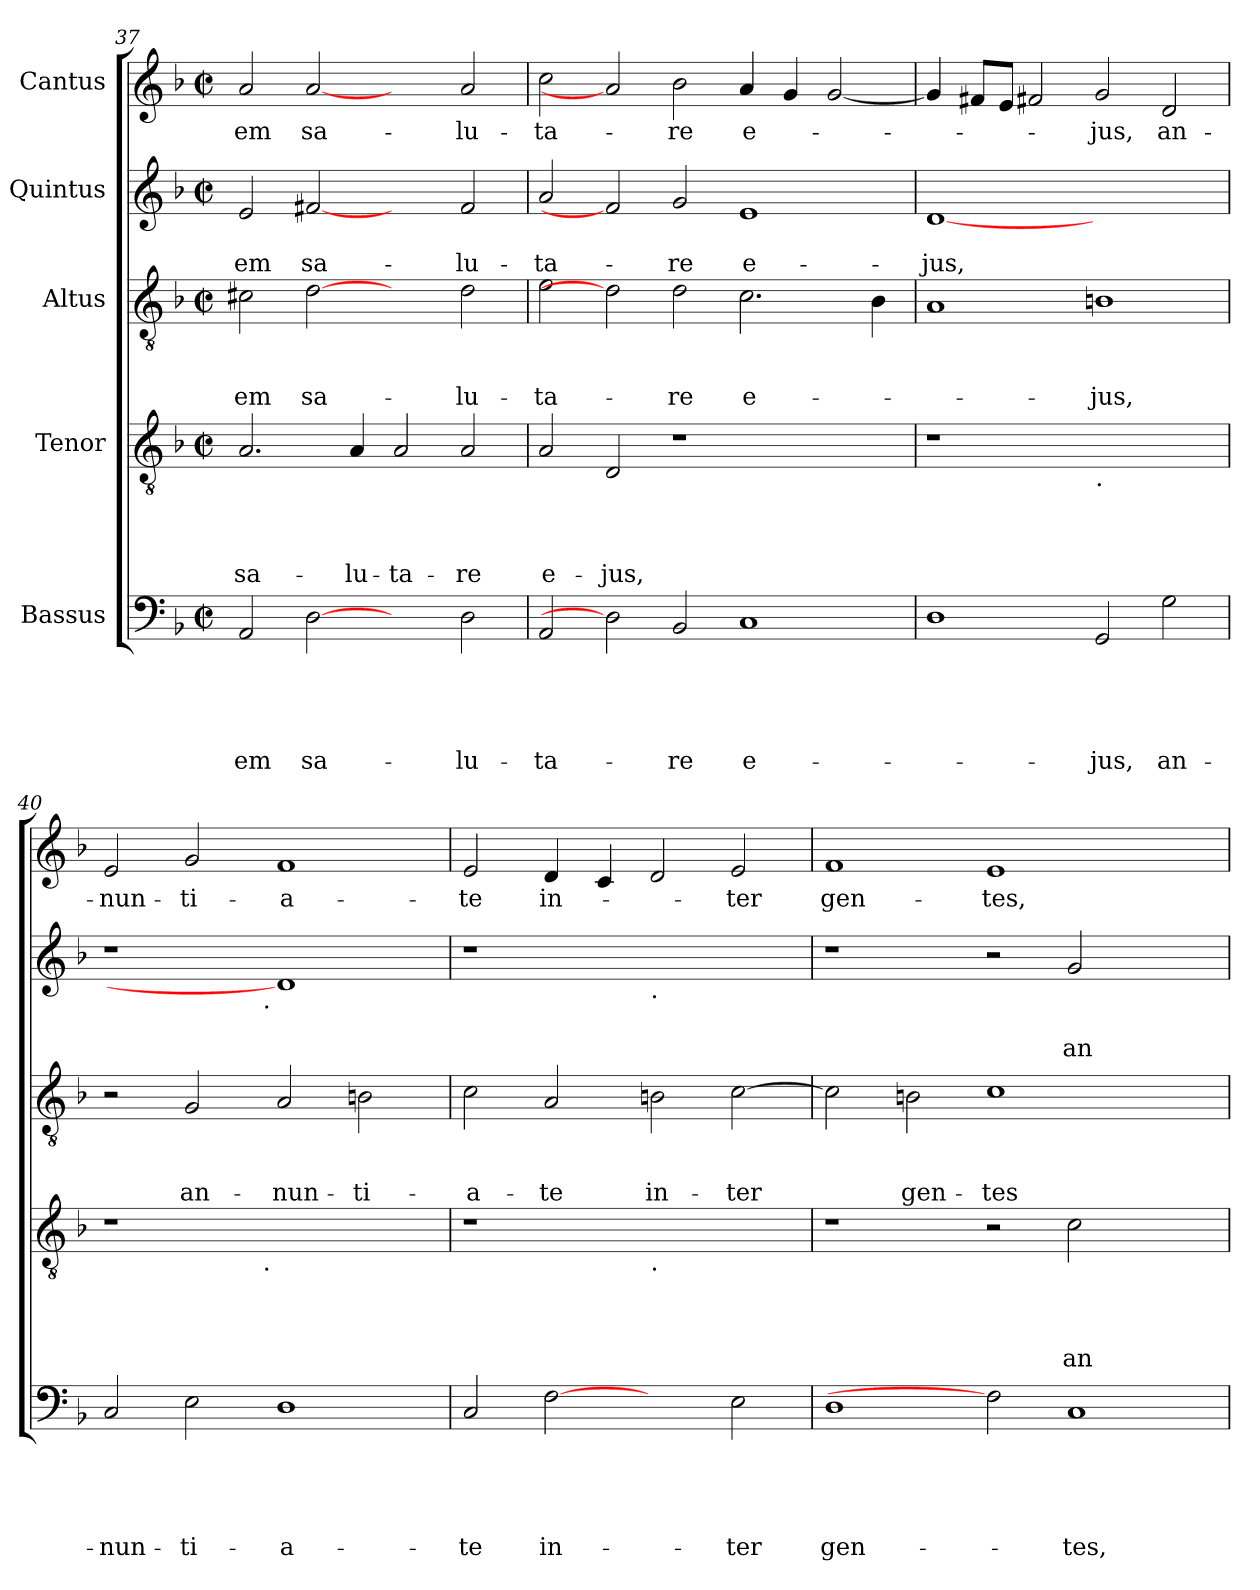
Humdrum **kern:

**kern	**text	**text	**text	**text	**text	**kern	**text	**text	**text	**text	**kern	**text	**text	**text	**kern	**text	**text	**kern	**text
*part5	*part5	*part5	*part5	*part5	*part5	*part4	*part4	*part4	*part4	*part4	*part3	*part3	*part3	*part3	*part2	*part2	*part2	*part1	*part1
*staff5	*staff5	*staff5	*staff5	*staff5	*staff5	*staff4	*staff4	*staff4	*staff4	*staff4	*staff3	*staff3	*staff3	*staff3	*staff2	*staff2	*staff2	*staff1	*staff1
*I"Bassus	*	*	*	*	*	*I"Tenor	*	*	*	*	*I"Altus	*	*	*	*I"Quintus	*	*	*I"Cantus	*
*clefF4	*	*	*	*	*	*clefGv2	*	*	*	*	*clefGv2	*	*	*	*clefG2	*	*	*clefG2	*
*k[b-]	*	*	*	*	*	*k[b-]	*	*	*	*	*k[b-]	*	*	*	*k[b-]	*	*	*k[b-]	*
*F:	*	*	*	*	*	*F:	*	*	*	*	*F:	*	*	*	*F:	*	*	*F:	*
*M2/2	*	*	*	*	*	*M2/2	*	*	*	*	*M2/2	*	*	*	*M2/2	*	*	*M2/2	*
*met(c|)	*	*	*	*	*	*met(c|)	*	*	*	*	*met(c|)	*	*	*	*met(c|)	*	*	*met(c|)	*
=37	=37	=37	=37	=37	=37	=37	=37	=37	=37	=37	=37	=37	=37	=37	=37	=37	=37	=37	=37
!	!	!	!	!	!LO:LY:b	!	!	!	!	!LO:LY:b	!	!	!	!LO:LY:b	!	!	!LO:LY:b	!	!LO:LY:b
2AA/	.	.	.	.	-em	2.A/	.	.	.	sa-	2c#X\	.	.	-em	2e/	.	-em	2a/	-em
!	!	!	!	!	!LO:LY:b	!	!	!	!	!	!	!	!	!LO:LY:b	!	!	!LO:LY:b	!	!LO:LY:b
[2D	.	.	.	.	sa-	.	.	.	.	.	[2d	.	.	sa-	[2f#X	.	sa-	[2a	sa-
!	!	!	!	!	!	!	!	!	!	!LO:LY:b	!	!	!	!	!	!	!	!	!
.	.	.	.	.	.	4A/	.	.	.	-lu-	.	.	.	.	.	.	.	.	.
!	!	!	!	!	!	!	!	!	!	!LO:LY:b:rj	!	!	!	!	!	!	!	!	!
2ryy	.	.	.	.	.	2A/	.	.	.	-ta-	2ryy	.	.	.	2ryy	.	.	2ryy	.
!	!	!	!	!	!LO:LY:b	!	!	!	!	!LO:LY:b	!	!	!	!LO:LY:b	!	!	!LO:LY:b	!	!LO:LY:b
2D\	.	.	.	.	-lu-	2A/	.	.	.	-re	2d\	.	.	-lu-	2f#/	.	-lu-	2a/	-lu-
=38	=38	=38	=38	=38	=38	=38	=38	=38	=38	=38	=38	=38	=38	=38	=38	=38	=38	=38	=38
!	!	!	!	!	!LO:LY:b	!	!	!	!	!LO:LY:b	!	!	!	!LO:LY:b	!	!	!LO:LY:b	!	!LO:LY:b
2AA/	.	.	.	.	-ta-	2A/	.	.	.	e-	2e\	.	.	-ta-	2a/	.	-ta-	2cc\	-ta-
!	!	!	!	!	!	!	!	!	!	!LO:LY:b	!	!	!	!	!	!	!	!	!
2D]	.	.	.	.	.	2D/	.	.	.	-jus,	2d]	.	.	.	2f#]	.	.	2a]	.
!	!	!	!	!	!LO:LY:b	!	!	!	!	!	!	!	!	!LO:LY:b	!	!	!LO:LY:b	!	!LO:LY:b
2BB-/	.	.	.	.	-re	1r	.	.	.	.	2d\	.	.	-re	2g/	.	-re	2b-\	-re
!	!	!	!	!	!LO:LY:b:rj	!	!	!	!	!	!	!	!	!LO:LY:b	!	!	!LO:LY:b:rj	!	!LO:LY:b
1C	.	.	.	.	e-	.	.	.	.	.	2.c\	.	.	e-	1e	.	e-	4a/	e-
.	.	.	.	.	.	.	.	.	.	.	.	.	.	.	.	.	.	4g/	.
.	.	.	.	.	.	2ryy	.	.	.	.	.	.	.	.	.	.	.	[<2g/	.
.	.	.	.	.	.	.	.	.	.	.	4B-\	.	.	.	.	.	.	.	.
=39	=39	=39	=39	=39	=39	=39	=39	=39	=39	=39	=39	=39	=39	=39	=39	=39	=39	=39	=39
!	!	!	!	!	!	!	!	!	!	!	!	!	!	!	!	!	!LO:LY:b	!	!
1D	.	.	.	.	.	1r	.	.	.	.	1A	.	.	.	[1d	.	-jus,	4g/]	.
.	.	.	.	.	.	.	.	.	.	.	.	.	.	.	.	.	.	8f#X/L	.
.	.	.	.	.	.	.	.	.	.	.	.	.	.	.	.	.	.	8e/J	.
.	.	.	.	.	.	.	.	.	.	.	.	.	.	.	.	.	.	2f#X/	.
!	!	!	!	!	!	!LO:TX:b:t=.	!	!	!	!	!	!	!	!	!	!	!	!	!
!	!	!	!	!	!LO:LY:b	!	!	!	!	!	!	!	!	!LO:LY:b	!	!	!	!	!LO:LY:b
2GG/	.	.	.	.	-jus,	1ryy	.	.	.	.	1Bn	.	.	-jus,	1ryy	.	.	2g/	-jus,
!	!	!	!	!	!LO:LY:b	!	!	!	!	!	!	!	!	!	!	!	!	!	!LO:LY:b
2G\	.	.	.	.	an-	.	.	.	.	.	.	.	.	.	.	.	.	2d/	an-
=40	=40	=40	=40	=40	=40	=40	=40	=40	=40	=40	=40	=40	=40	=40	=40	=40	=40	=40	=40
!	!	!	!	!	!LO:LY:b	!	!	!	!	!	!	!	!	!	!	!	!	!	!LO:LY:b
*	*	*	*	*	*	*^	*	*	*	*	*	*	*	*	*^	*	*	*	*
2C/	.	.	.	.	-nun-	1r	2ryy	.	.	.	.	2r	.	.	.	1r	2ryy	.	.	2e/	-nun-
!	!	!	!	!	!LO:LY:b	!	!	!	!	!	!	!	!	!	!LO:LY:b	!	!	!	!	!	!LO:LY:b
2E\	.	.	.	.	-ti-	.	4...ryy	.	.	.	.	2G/	.	.	an-	.	4...ryy	.	.	2g/	-ti-
!	!	!	!	!	!	!	!	!	!	!	!	!	!	!	!	!	!LO:TX:b:t=.	!	!	!	!
!	!	!	!	!	!	!	!LO:TX:b:t=.	!	!	!	!	!	!	!	!	!	!	!	!	!	!
.	.	.	.	.	.	.	1ryy	.	.	.	.	.	.	.	.	.	1ryy	.	.	.	.
!	!	!	!	!	!LO:LY:b:rj	!	!	!	!	!	!	!	!	!	!LO:LY:b	!	!	!	!	!	!LO:LY:b:rj
1D	.	.	.	.	-a-	1ryy	.	.	.	.	.	2A/	.	.	-nun-	1d]	.	.	.	1f	-a-
!	!	!	!	!	!	!	!	!	!	!	!	!	!	!	!LO:LY:b	!	!	!	!	!	!
.	.	.	.	.	.	.	.	.	.	.	.	2Bn\	.	.	-ti-	.	.	.	.	.	.
.	.	.	.	.	.	.	32ryy	.	.	.	.	.	.	.	.	.	32ryy	.	.	.	.
!!LO:PB:g=z
=41	=41	=41	=41	=41	=41	=41	=41	=41	=41	=41	=41	=41	=41	=41	=41	=41	=41	=41	=41	=41	=41
!	!	!	!	!	!LO:LY:b	!	!	!	!	!	!	!	!	!	!LO:LY:b	!	!	!	!	!	!LO:LY:b
*	*	*	*	*	*	*v	*v	*	*	*	*	*	*	*	*	*v	*v	*	*	*	*
2C/	.	.	.	.	-te	1r	.	.	.	.	2c\	.	.	-a-	1r	.	.	2e/	-te
!	!	!	!	!	!LO:LY:b	!	!	!	!	!	!	!	!	!LO:LY:b	!	!	!	!	!LO:LY:b
[2F	.	.	.	.	in-	.	.	.	.	.	2A/	.	.	-te	.	.	.	4d/	in-
.	.	.	.	.	.	.	.	.	.	.	.	.	.	.	.	.	.	4c/	.
!	!	!	!	!	!	!	!	!	!	!	!	!	!	!	!LO:TX:b:t=.	!	!	!	!
!	!	!	!	!	!	!LO:TX:b:t=.	!	!	!	!	!	!	!	!	!	!	!	!	!
!	!	!	!	!	!	!	!	!	!	!	!	!	!	!LO:LY:b	!	!	!	!	!
2ryy	.	.	.	.	.	1ryy	.	.	.	.	2Bn\	.	.	in-	1ryy	.	.	2d/	.
!	!	!	!	!	!LO:LY:b	!	!	!	!	!	!	!	!	!LO:LY:b	!	!	!	!	!LO:LY:b
2E\	.	.	.	.	-ter	.	.	.	.	.	[>2c\	.	.	-ter	.	.	.	2e/	-ter
=42	=42	=42	=42	=42	=42	=42	=42	=42	=42	=42	=42	=42	=42	=42	=42	=42	=42	=42	=42
!	!	!	!	!	!LO:LY:b	!	!	!	!	!	!	!	!	!	!	!	!	!	!LO:LY:b
1D	.	.	.	.	gen-	1r	.	.	.	.	2c\]	.	.	.	1r	.	.	1f	gen-
!	!	!	!	!	!	!	!	!	!	!	!	!	!	!LO:LY:b	!	!	!	!	!
.	.	.	.	.	.	.	.	.	.	.	2Bn\	.	.	gen-	.	.	.	.	.
!	!	!	!	!	!	!	!	!	!	!	!	!	!	!LO:LY:b	!	!	!	!	!LO:LY:b
2F]	.	.	.	.	.	2r	.	.	.	.	1c	.	.	-tes	2r	.	.	1e	-tes,
!	!	!	!	!	!LO:LY:b	!	!	!	!	!LO:LY:b	!	!	!	!	!	!	!LO:LY:b	!	!
1C	.	.	.	.	-tes,	2c\	.	.	.	an-	.	.	.	.	2g/	.	an-	.	.
.	.	.	.	.	.	2ryy	.	.	.	.	2ryy	.	.	.	2ryy	.	.	2ryy	.
=	=	=	=	=	=	=	=	=	=	=	=	=	=	=	=	=	=	=	=
*-	*-	*-	*-	*-	*-	*-	*-	*-	*-	*-	*-	*-	*-	*-	*-	*-	*-	*-	*-
